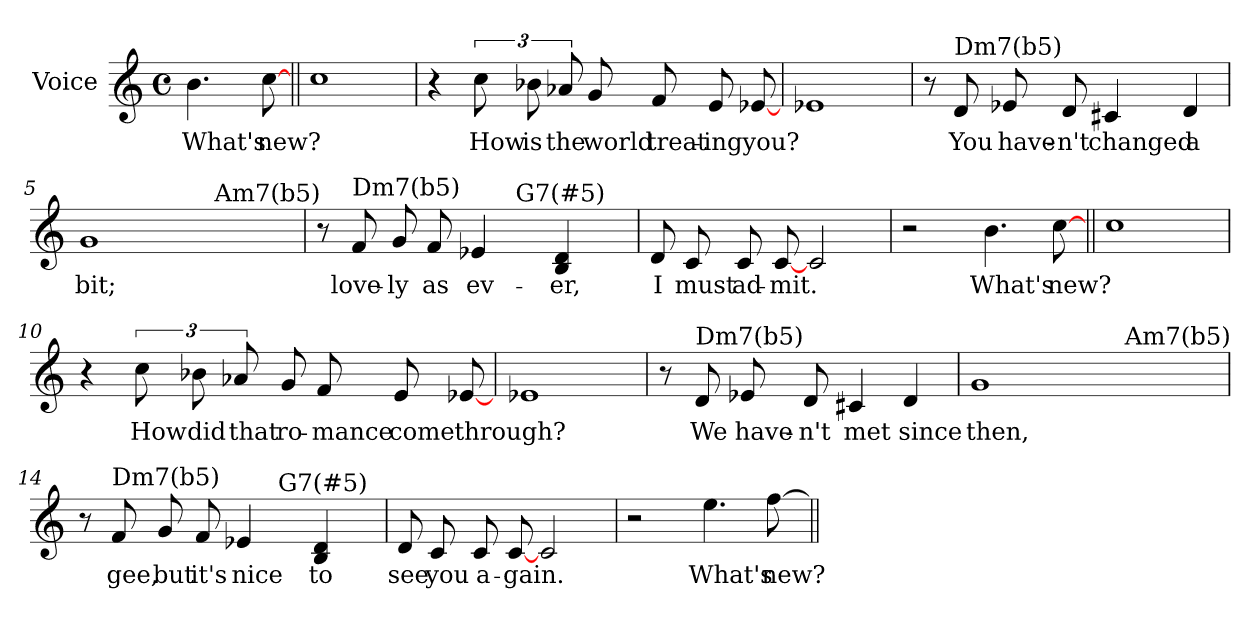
**kern	**text
*part1	*part1
*staff1	*staff1
*I"Voice	*
*I'Voice	*
*clefG2	*
*k[]	*
*C:	*
*M4/4	*
*met(c)	*
*MM90	*
=	=
4.b	-What's
[8cc	-new?
=1||	=1||
1cc	.
=2	=2
4r	.
12ccL	-How
12b-	-is
12a-	-the
8gL	-world
8f	-treat-
8e	-ing
[8e-	-you?
=3	=3
1e-	.
=4	=4
8r	.
!LO:TX:a:t=Dm7(b5)	!
8d	-You
8e-L	-have-
8d	-n't
4c#	-changed
4d	-a
!!LO:LB:g=z
=5	=5
*^	*
1g	2ryy	-bit;
.	16ryy	.
.	32ryy	.
.	64...ryy	.
!	!LO:TX:a:t=Am7(b5)	!
.	4ryy	.
.	8ryy	.
.	512ryy	.
=6	=6	=6
8r	2ryy	.
!LO:TX:a:t=Dm7(b5)	!	!
8f	.	-love-
8gL	.	-ly
8f	.	-as
4e-	16ryy	-ev-
.	32ryy	.
.	256..ryy	.
!	!LO:TX:a:t=G7(#5)	!
.	4ryy	.
4B 4d	.	-er,
.	8ryy	.
.	64ryy	.
.	128ryy	.
.	1024ryy	.
*v	*v	*
=7	=7
8dL	-I
8c	-must
8c	-ad-
[8c	-mit.
2c	.
=8	=8
2r	.
4.b	-What's
[8cc	-new?
!!LO:LB:g=z
=9||	=9||
1cc	.
=10	=10
4r	.
12ccL	-How
12b-	-did
12a-	-that
8gL	-ro-
8f	-mance
8e	-come
[8e-	-through?
=11	=11
1e-	.
=12	=12
8r	.
!LO:TX:a:t=Dm7(b5)	!
8d	-We
8e-L	-have-
8d	-n't
4c#	-met
4d	-since
!!LO:LB:g=z
=13	=13
*^	*
1g	2ryy	-then,
.	8ryy	.
.	32ryy	.
.	64ryy	.
.	128ryy	.
.	512ryy	.
!	!LO:TX:a:t=Am7(b5)	!
.	4ryy	.
.	16ryy	.
.	256.ryy	.
=14	=14	=14
8r	2ryy	.
!LO:TX:a:t=Dm7(b5)	!	!
8f	.	-gee,
8gL	.	-but
8f	.	-it's
4e-	16ryy	-nice
.	32ryy	.
.	128ryy	.
!	!LO:TX:a:t=G7(#5)	!
.	4ryy	.
4B 4d	.	-to
.	8ryy	.
.	64.ryy	.
*v	*v	*
=15	=15
8dL	-see
8c	-you
8c	-a-
[8c	-gain.
2c	.
=16	=16
2r	.
4.ee	-What's
[8ff	-new?
=||	=||
*-	*-
